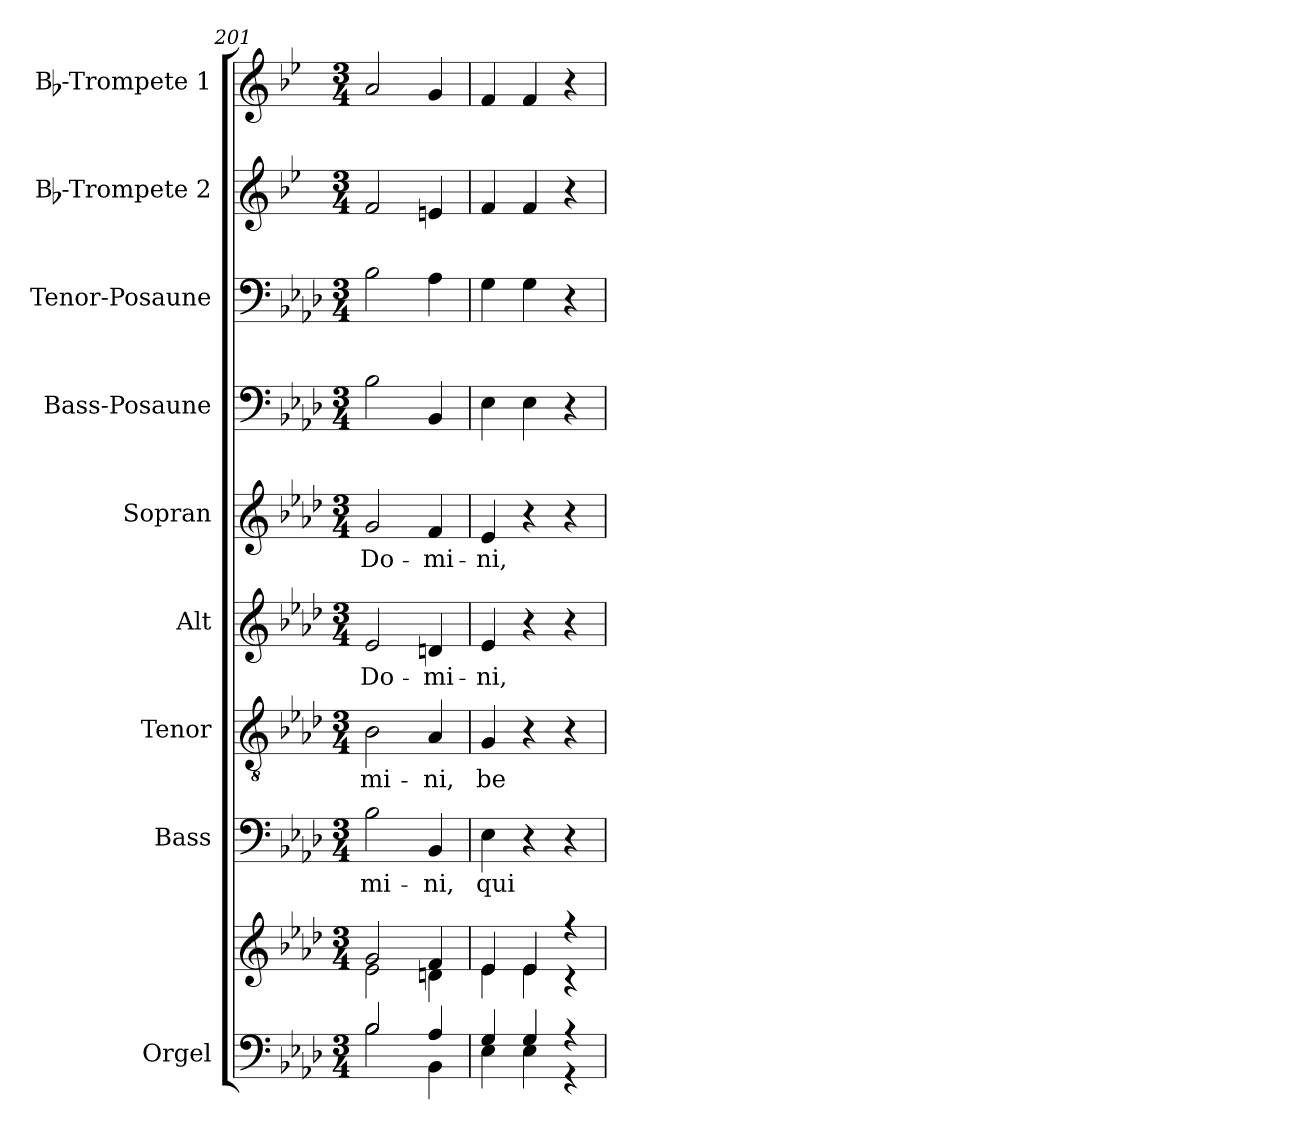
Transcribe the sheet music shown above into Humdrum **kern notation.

**kern	**kern	**kern	**text	**kern	**text	**kern	**text	**kern	**text	**kern	**kern	**kern	**kern
*part9	*part9	*part8	*part8	*part7	*part7	*part6	*part6	*part5	*part5	*part4	*part3	*part2	*part1
*staff10	*staff9	*staff8	*staff8	*staff7	*staff7	*staff6	*staff6	*staff5	*staff5	*staff4	*staff3	*staff2	*staff1
*I"Orgel	*	*I"Bass	*	*I"Tenor	*	*I"Alt	*	*I"Sopran	*	*I"Bass-Posaune	*I"Tenor-Posaune	*I"Bb-Trompete 2	*I"Bb-Trompete 1
*I'Org.	*	*I'B.	*	*I'T.	*	*I'A.	*	*I'S.	*	*I'B. Pos.	*I'T. Pos.	*I'Trp. 2	*I'Trp. 1
*clefF4	*clefG2	*clefF4	*	*clefGv2	*	*clefG2	*	*clefG2	*	*clefF4	*clefF4	*clefG2	*clefG2
*	*	*	*	*	*	*	*	*	*	*	*	*ITrd1c2	*ITrd1c2
*k[b-e-a-d-]	*k[b-e-a-d-]	*k[b-e-a-d-]	*	*k[b-e-a-d-]	*	*k[b-e-a-d-]	*	*k[b-e-a-d-]	*	*k[b-e-a-d-]	*k[b-e-a-d-]	*k[b-e-a-d-]	*k[b-e-a-d-]
*A-:	*A-:	*A-:	*	*A-:	*	*A-:	*	*A-:	*	*A-:	*A-:	*A-:	*A-:
*M3/4	*M3/4	*M3/4	*	*M3/4	*	*M3/4	*	*M3/4	*	*M3/4	*M3/4	*M3/4	*M3/4
=201	=201	=201	=201	=201	=201	=201	=201	=201	=201	=201	=201	=201	=201
*^	*^	*	*	*	*	*	*	*	*	*	*	*	*
!	!	!	!	!	!LO:LY:b	!	!LO:LY:b	!	!LO:LY:b	!	!LO:LY:b	!	!	!	!
2B-/	2B-\	2g/	2e-\	2B-\	-mi-	2B-\	-mi-	2e-/	Do-	2g/	Do-	2B-\	2B-\	2e-/	2g/
!	!	!	!	!	!LO:LY:b	!	!LO:LY:b	!	!LO:LY:b	!	!LO:LY:b	!	!	!	!
4A-/	4BB-\	4f/	4dn\	4BB-/	-ni,	4A-/	-ni,	4dn/	-mi-	4f/	-mi-	4BB-/	4A-\	4dn/	4f/
!!LO:PB:g=z
=202	=202	=202	=202	=202	=202	=202	=202	=202	=202	=202	=202	=202	=202	=202	=202
!	!	!	!	!	!LO:LY:b	!	!LO:LY:b	!	!LO:LY:b	!	!LO:LY:b	!	!	!	!
4G/	4E-\	4e-/	4e-\	4E-\	qui	4G/	be-	4e-/	-ni,	4e-/	-ni,	4E-\	4G\	4e-/	4e-/
4G/	4E-\	4e-/	4e-\	4r	.	4r	.	4r	.	4r	.	4E-\	4G\	4e-/	4e-/
4r	4r	4r	4r	4r	.	4r	.	4r	.	4r	.	4r	4r	4r	4r
*v	*v	*	*	*	*	*	*	*	*	*	*	*	*	*	*
*	*v	*v	*	*	*	*	*	*	*	*	*	*	*	*
=	=	=	=	=	=	=	=	=	=	=	=	=	=
*-	*-	*-	*-	*-	*-	*-	*-	*-	*-	*-	*-	*-	*-
